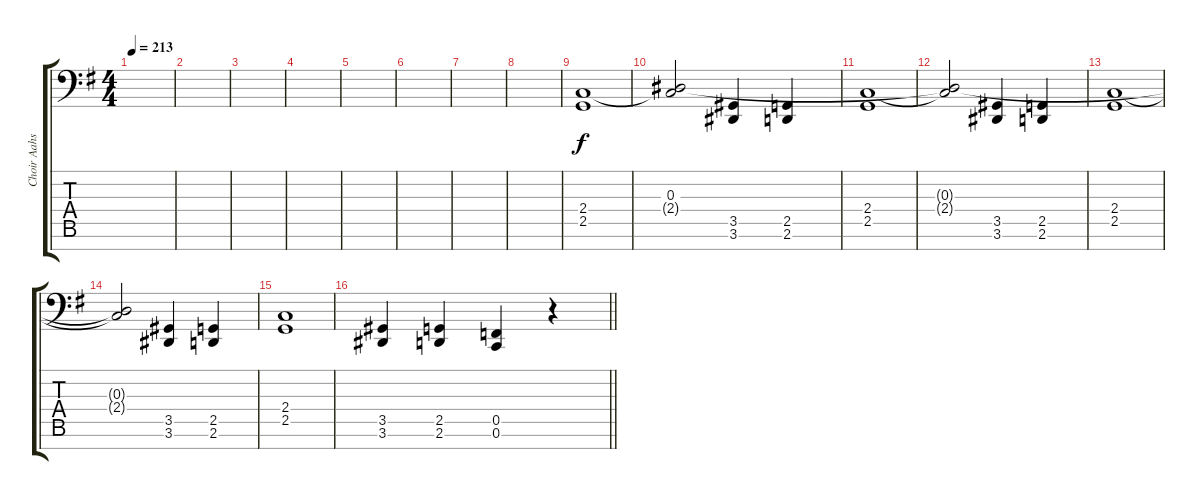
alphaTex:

\track ("Choir Aahs" "Choir Aahs") {instrument choiraahs}
\staff {score tabs}
\tuning (C4 G3 Eb3 Bb2 F2 C2 G1) {hide}
\ts (4 4)
\tempo 213
\clef f4
\ks eminor
|
|
|
|
|
|
|
|
(2.4 2.5).1 |
(0.3 2.4{t}).2 (3.5 3.6).4 (2.5 2.6).4 |
(2.4 2.5).1 |
(0.3{t} 2.4{t}).2 (3.5 3.6).4 (2.5 2.6).4 |
(2.4 2.5).1 |
(0.3{t} 2.4{t}).2 (3.5 3.6).4 (2.5 2.6).4 |
(2.4 2.5).1 |
\barLineRight lightlight
(3.5 3.6).4 (2.5 2.6).4 (0.5 0.6).4 r.4
